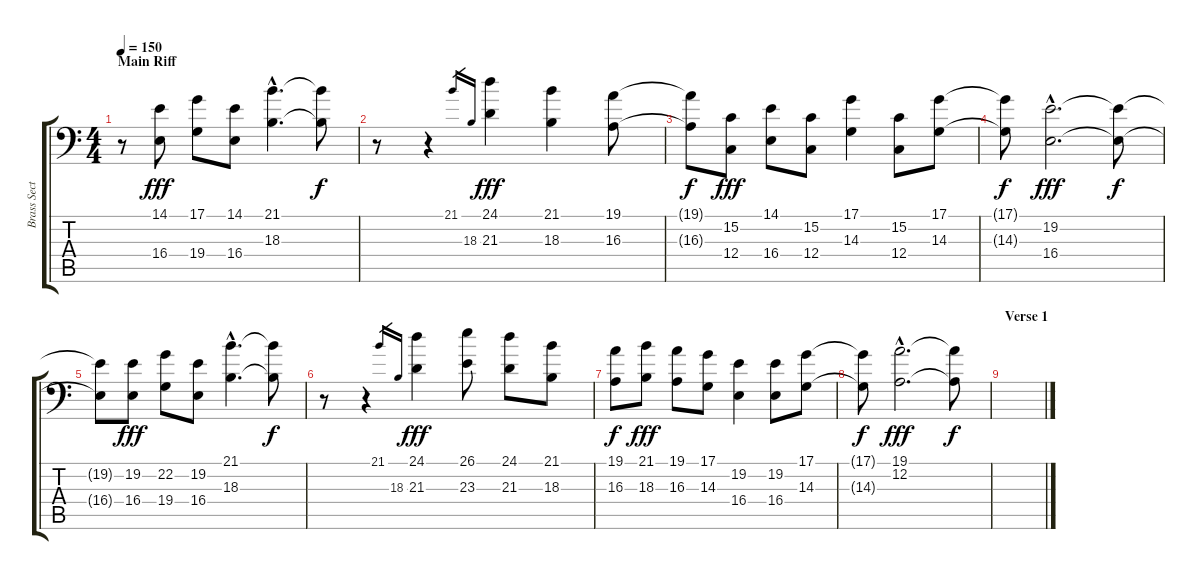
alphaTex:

\track ("Brass Section 2" "Brass Sect") {instrument brasssection}
\staff {score tabs}
\tuning (D3 A2 F2 C2 G1 C1) {hide}
\ts (4 4)
\section ("" "Main Riff")
\tempo 150
\clef f4
\ks c
r.8{dy f volume 9} (14.1 16.4).8{dy fff} (17.1 19.4).8 (14.1 16.4).8 (21.1{hac} 18.3{hac}).4{d} (21.1{t} 18.3{t}).8{dy f} |
r.8 r.4 21.1.16{gr} 18.3.16{gr} (24.1 21.3).4{dy fff} (21.1 18.3).4 (19.1 16.3).8 |
(19.1{t} 16.3{t}).8{dy f} (15.2 12.4).8{dy fff} (14.1 16.4).8 (15.2 12.4).8 (17.1 14.3).4 (15.2 12.4).8 (17.1 14.3).8 |
(17.1{t} 14.3{t}).8{dy f} (19.2{hac} 16.4{hac}).2{d dy fff} (19.2{t} 16.4{t}).8{dy f} |
(19.2{t} 16.4{t}).8 (19.2 16.4).8{dy fff} (22.2 19.4).8 (19.2 16.4).8 (21.1{hac} 18.3{hac}).4{d} (21.1{t} 18.3{t}).8{dy f} |
r.8 r.4 21.1.16{gr} 18.3.16{gr} (24.1 21.3).4{dy fff} (26.1 23.3).8 (24.1 21.3).8 (21.1 18.3).8 |
(19.1 16.3).8{dy f} (21.1 18.3).8{dy fff} (19.1 16.3).8 (17.1 14.3).8 (19.2 16.4).4 (19.2 16.4).8 (17.1 14.3).8 |
(17.1{t} 14.3{t}).8{dy f} (19.1{hac} 12.2{hac}).2{d dy fff} (19.1{t} 12.2{t}).8{dy f} |
\section ("" "Verse 1")
